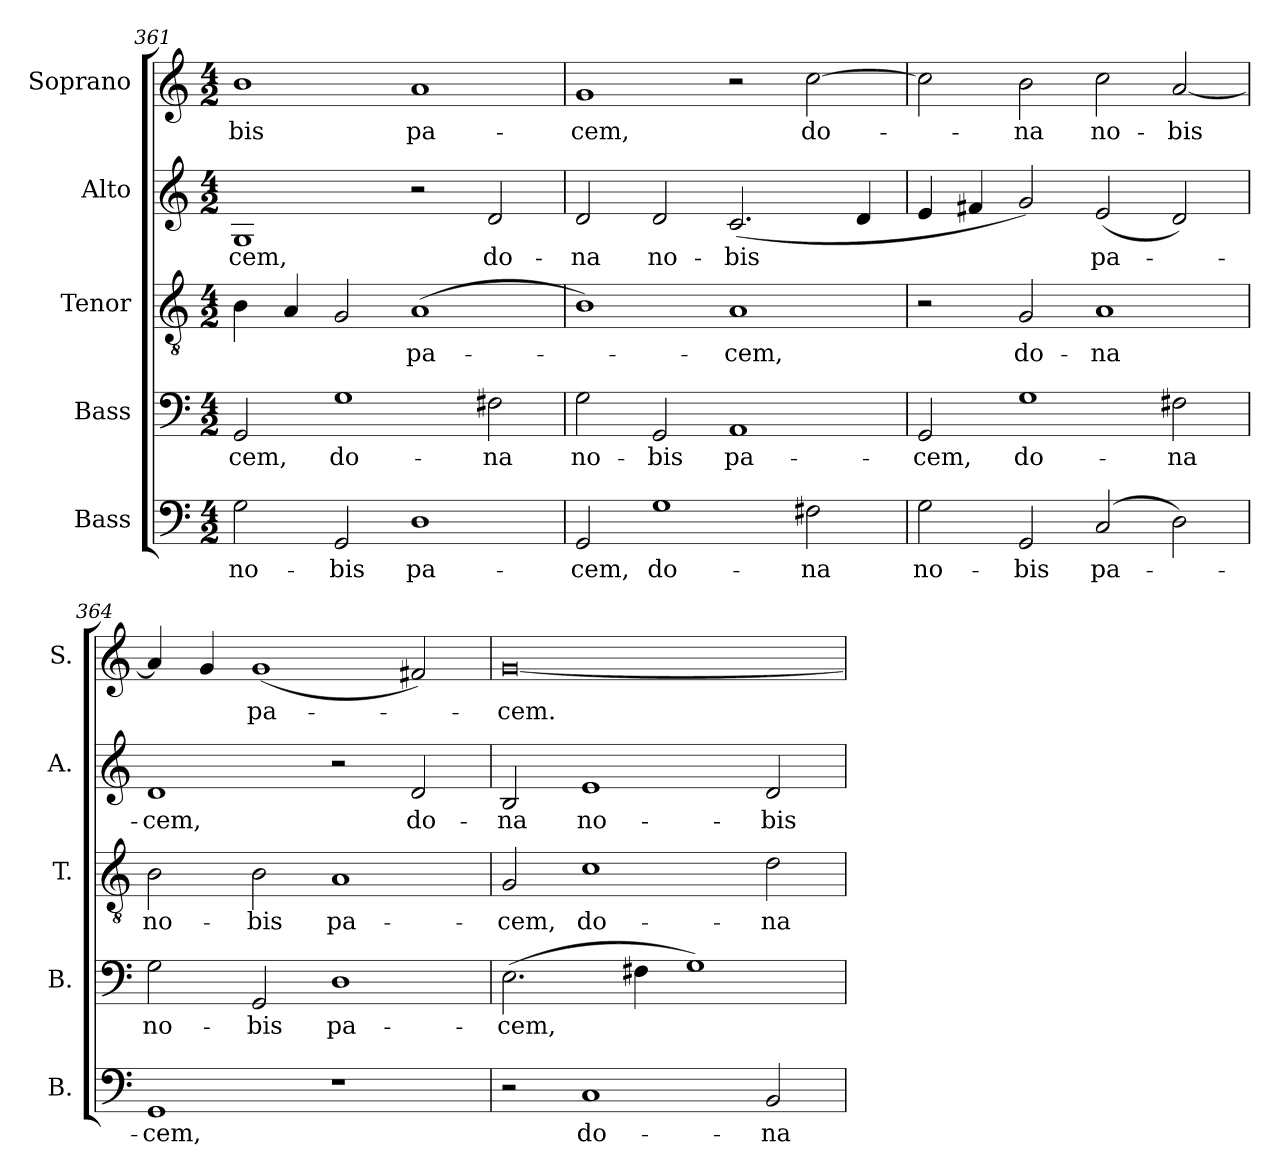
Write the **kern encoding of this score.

**kern	**text	**kern	**text	**kern	**text	**kern	**text	**kern	**text
*part5	*part5	*part4	*part4	*part3	*part3	*part2	*part2	*part1	*part1
*staff5	*staff5	*staff4	*staff4	*staff3	*staff3	*staff2	*staff2	*staff1	*staff1
*I"Bass	*	*I"Bass	*	*I"Tenor	*	*I"Alto	*	*I"Soprano	*
*I'B.	*	*I'B.	*	*I'T.	*	*I'A.	*	*I'S.	*
*clefF4	*	*clefF4	*	*clefGv2	*	*clefG2	*	*clefG2	*
*	*	*	*	*ITrd7c12	*	*	*	*	*
*k[]	*	*k[]	*	*k[]	*	*k[]	*	*k[]	*
*C:	*	*C:	*	*C:	*	*C:	*	*C:	*
*M4/2	*	*M4/2	*	*M4/2	*	*M4/2	*	*M4/2	*
=361	=361	=361	=361	=361	=361	=361	=361	=361	=361
!	!LO:LY:b:color=#000000	!	!	!	!	!	!	!	!
!	!	!	!LO:LY:b:color=#000000	!	!	!	!	!	!
!	!	!	!	!	!	!	!LO:LY:b:color=#000000	!	!
!	!	!	!	!	!	!	!	!	!LO:LY:b:color=#000000
2Gi\	no-	2GGi/	-cem,	4BBi\	.	1Gi	-cem,	1bi	-bis
.	.	.	.	4AAi/	.	.	.	.	.
!	!LO:LY:b:color=#000000	!	!	!	!	!	!	!	!
!	!	!	!LO:LY:b:color=#000000	!	!	!	!	!	!
2GGi/	-bis	1Gi	do-	2GGi/	.	.	.	.	.
!	!LO:LY:b:color=#000000	!	!	!	!	!	!	!	!
!	!	!	!	!	!LO:LY:b:color=#000000	!	!	!	!
!	!	!	!	!	!	!	!	!	!LO:LY:b:color=#000000
1Di	pa-	.	.	(1AAi	pa-	2r	.	1ai	pa-
!	!	!	!LO:LY:b:color=#000000	!	!	!	!	!	!
!	!	!	!	!	!	!	!LO:LY:b:color=#000000	!	!
.	.	2F#Xi\	-na	.	.	2di/	do-	.	.
=362	=362	=362	=362	=362	=362	=362	=362	=362	=362
!	!LO:LY:b:color=#000000	!	!	!	!	!	!	!	!
!	!	!	!LO:LY:b:color=#000000	!	!	!	!	!	!
!	!	!	!	!	!	!	!LO:LY:b:color=#000000	!	!
!	!	!	!	!	!	!	!	!	!LO:LY:b:color=#000000
2GGi/	-cem,	2Gi\	no-	1BBi)	.	2di/	-na	1gi	-cem,
!	!LO:LY:b:color=#000000	!	!	!	!	!	!	!	!
!	!	!	!LO:LY:b:color=#000000	!	!	!	!	!	!
!	!	!	!	!	!	!	!LO:LY:b:color=#000000	!	!
1Gi	do-	2GGi/	-bis	.	.	2di/	no-	.	.
!	!	!	!LO:LY:b:color=#000000	!	!	!	!	!	!
!	!	!	!	!	!LO:LY:b:color=#000000	!	!	!	!
!	!	!	!	!	!	!	!LO:LY:b:color=#000000	!	!
.	.	1AAi	pa-	1AAi	-cem,	(2.ci/	-bis	2r	.
!	!LO:LY:b:color=#000000	!	!	!	!	!	!	!	!
!	!	!	!	!	!	!	!	!	!LO:LY:b:color=#000000
2F#Xi\	-na	.	.	.	.	.	.	[2cci\	do-
.	.	.	.	.	.	4di/	.	.	.
=363	=363	=363	=363	=363	=363	=363	=363	=363	=363
!	!LO:LY:b:color=#000000	!	!	!	!	!	!	!	!
!	!	!	!LO:LY:b:color=#000000	!	!	!	!	!	!
2Gi\	no-	2GGi/	-cem,	2r	.	4ei/	.	2cci\]	.
.	.	.	.	.	.	4f#Xi/	.	.	.
!	!LO:LY:b:color=#000000	!	!	!	!	!	!	!	!
!	!	!	!LO:LY:b:color=#000000	!	!	!	!	!	!
!	!	!	!	!	!LO:LY:b:color=#000000	!	!	!	!
!	!	!	!	!	!	!	!	!	!LO:LY:b:color=#000000
2GGi/	-bis	1Gi	do-	2GGi/	do-	2gi/)	.	2bi\	-na
!	!LO:LY:b:color=#000000	!	!	!	!	!	!	!	!
!	!	!	!	!	!LO:LY:b:color=#000000	!	!	!	!
!	!	!	!	!	!	!	!LO:LY:b:color=#000000	!	!
!	!	!	!	!	!	!	!	!	!LO:LY:b:color=#000000
(2Ci/	pa-	.	.	1AAi	-na	(2ei/	pa-	2cci\	no-
!	!	!	!LO:LY:b:color=#000000	!	!	!	!	!	!
!	!	!	!	!	!	!	!	!	!LO:LY:b:color=#000000
2Di\)	.	2F#Xi\	-na	.	.	2di/)	.	[2ai/	-bis
=364	=364	=364	=364	=364	=364	=364	=364	=364	=364
!	!LO:LY:b:color=#000000	!	!	!	!	!	!	!	!
!	!	!	!LO:LY:b:color=#000000	!	!	!	!	!	!
!	!	!	!	!	!LO:LY:b:color=#000000	!	!	!	!
!	!	!	!	!	!	!	!LO:LY:b:color=#000000	!	!
1GGi	-cem,	2Gi\	no-	2BBi\	no-	1di	-cem,	4ai/]	.
.	.	.	.	.	.	.	.	4gi/	.
!	!	!	!LO:LY:b:color=#000000	!	!	!	!	!	!
!	!	!	!	!	!LO:LY:b:color=#000000	!	!	!	!
!	!	!	!	!	!	!	!	!	!LO:LY:b:color=#000000
.	.	2GGi/	-bis	2BBi\	-bis	.	.	(1gi	pa-
!	!	!	!LO:LY:b:color=#000000	!	!	!	!	!	!
!	!	!	!	!	!LO:LY:b:color=#000000	!	!	!	!
1r	.	1Di	pa-	1AAi	pa-	2r	.	.	.
!	!	!	!	!	!	!	!LO:LY:b:color=#000000	!	!
.	.	.	.	.	.	2di/	do-	2f#Xi/)	.
!!LO:LB:g=z
=365	=365	=365	=365	=365	=365	=365	=365	=365	=365
!	!	!	!LO:LY:b:color=#000000	!	!	!	!	!	!
!	!	!	!	!	!LO:LY:b:color=#000000	!	!	!	!
!	!	!	!	!	!	!	!LO:LY:b:color=#000000	!	!
!	!	!	!	!	!	!	!	!	!LO:LY:b:color=#000000
2r	.	(2.Ei\	-cem,	2GGi/	-cem,	2Bi/	-na	[0gi	-cem.
!	!LO:LY:b:color=#000000	!	!	!	!	!	!	!	!
!	!	!	!	!	!LO:LY:b:color=#000000	!	!	!	!
!	!	!	!	!	!	!	!LO:LY:b:color=#000000	!	!
1Ci	do-	.	.	1Ci	do-	1ei	no-	.	.
.	.	4F#Xi\	.	.	.	.	.	.	.
.	.	1Gi)	.	.	.	.	.	.	.
!	!LO:LY:b:color=#000000	!	!	!	!	!	!	!	!
!	!	!	!	!	!LO:LY:b:color=#000000	!	!	!	!
!	!	!	!	!	!	!	!LO:LY:b:color=#000000	!	!
2BBi/	-na	.	.	2Di\	-na	2di/	-bis	.	.
=	=	=	=	=	=	=	=	=	=
*-	*-	*-	*-	*-	*-	*-	*-	*-	*-
